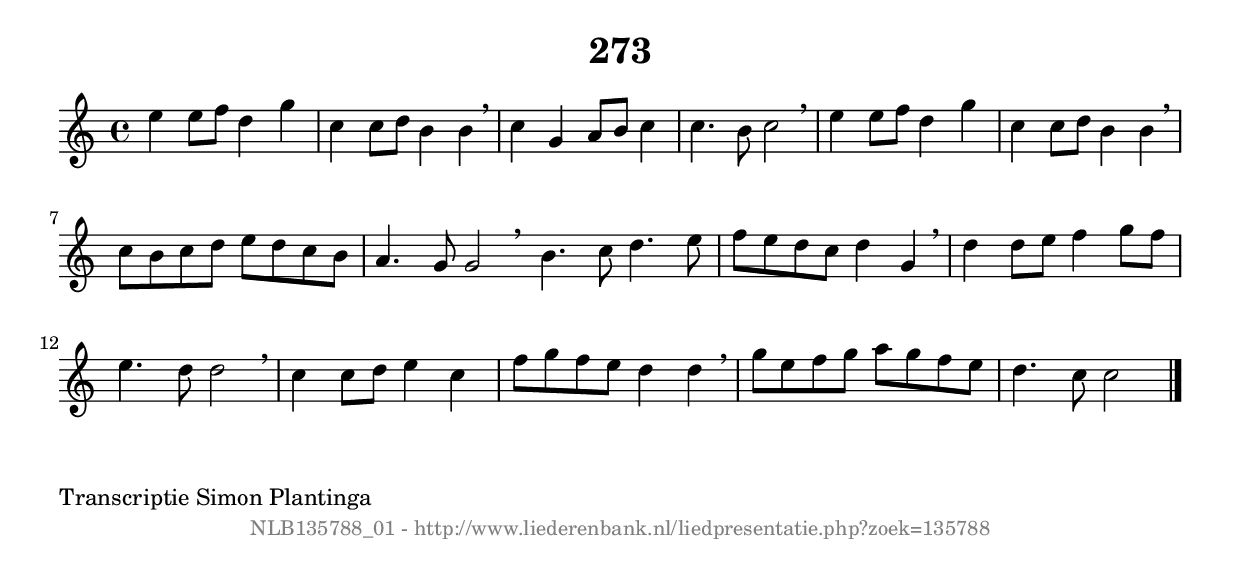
%
% produced by wce2krn 1.64 (7 June 2014)
%
\version"2.16"
#(append! paper-alist '(("long" . (cons (* 210 mm) (* 2000 mm)))))
#(set-default-paper-size "long")
sb = {\breathe}
mBreak = {\breathe }
bBreak = {\breathe }
x = {\once\override NoteHead #'style = #'cross }
gl=\glissando
itime={\override Staff.TimeSignature #'stencil = ##f }
ficta = {\once\set suggestAccidentals = ##t}
fine = {\once\override Score.RehearsalMark #'self-alignment-X = #1 \mark \markup {\italic{Fine}}}
dc = {\once\override Score.RehearsalMark #'self-alignment-X = #1 \mark \markup {\italic{D.C.}}}
dcf = {\once\override Score.RehearsalMark #'self-alignment-X = #1 \mark \markup {\italic{D.C. al Fine}}}
dcc = {\once\override Score.RehearsalMark #'self-alignment-X = #1 \mark \markup {\italic{D.C. al Coda}}}
ds = {\once\override Score.RehearsalMark #'self-alignment-X = #1 \mark \markup {\italic{D.S.}}}
dsf = {\once\override Score.RehearsalMark #'self-alignment-X = #1 \mark \markup {\italic{D.S. al Fine}}}
dsc = {\once\override Score.RehearsalMark #'self-alignment-X = #1 \mark \markup {\italic{D.S. al Coda}}}
pv = {\set Score.repeatCommands = #'((volta "1"))}
sv = {\set Score.repeatCommands = #'((volta "2"))}
tv = {\set Score.repeatCommands = #'((volta "3"))}
qv = {\set Score.repeatCommands = #'((volta "4"))}
xv = {\set Score.repeatCommands = #'((volta #f))}
\header{ tagline = ""
title = "273"
}
\score {{
\key c \major
\relative g'
{
\set melismaBusyProperties = #'()
\time 4/4
\tempo 4=120
\override Score.MetronomeMark #'transparent = ##t
\override Score.RehearsalMark #'break-visibility = #(vector #t #t #f)
e'4 e8 f8 d4 g4 | c,4 c8 d8 b4 b4 \sb | c4 g4 a8 b8 c4 | c4. b8 c2 | \mBreak \bar "|"
e4 e8 f8 d4 g4 | c,4 c8 d8 b4 b4 \sb | c8 b8 c8 d8 e8 d8 c8 b8 | a4. g8 g2 \bar ":|:" \bBreak
b4. c8 d4. e8 | f8 e8 d8 c8 d4 g,4 \sb | d'4 d8 e8 f4 g8 f8 | e4. d8 d2 | \mBreak \bar "|"
c4 c8 d8 e4 c4 | f8 g8 f8 e8 d4 d4 \sb | g8 e8 f8 g8 a8 g8 f8 e8 | d4. c8 c2 \bar "|."
 }}
 \midi { }
 \layout {
            indent = 0.0\cm
}
}
\markup { \wordwrap-string #" 
Transcriptie Simon Plantinga
"}
\markup { \vspace #0 } \markup { \with-color #grey \fill-line { \center-column { \smaller "NLB135788_01 - http://www.liederenbank.nl/liedpresentatie.php?zoek=135788" } } }
